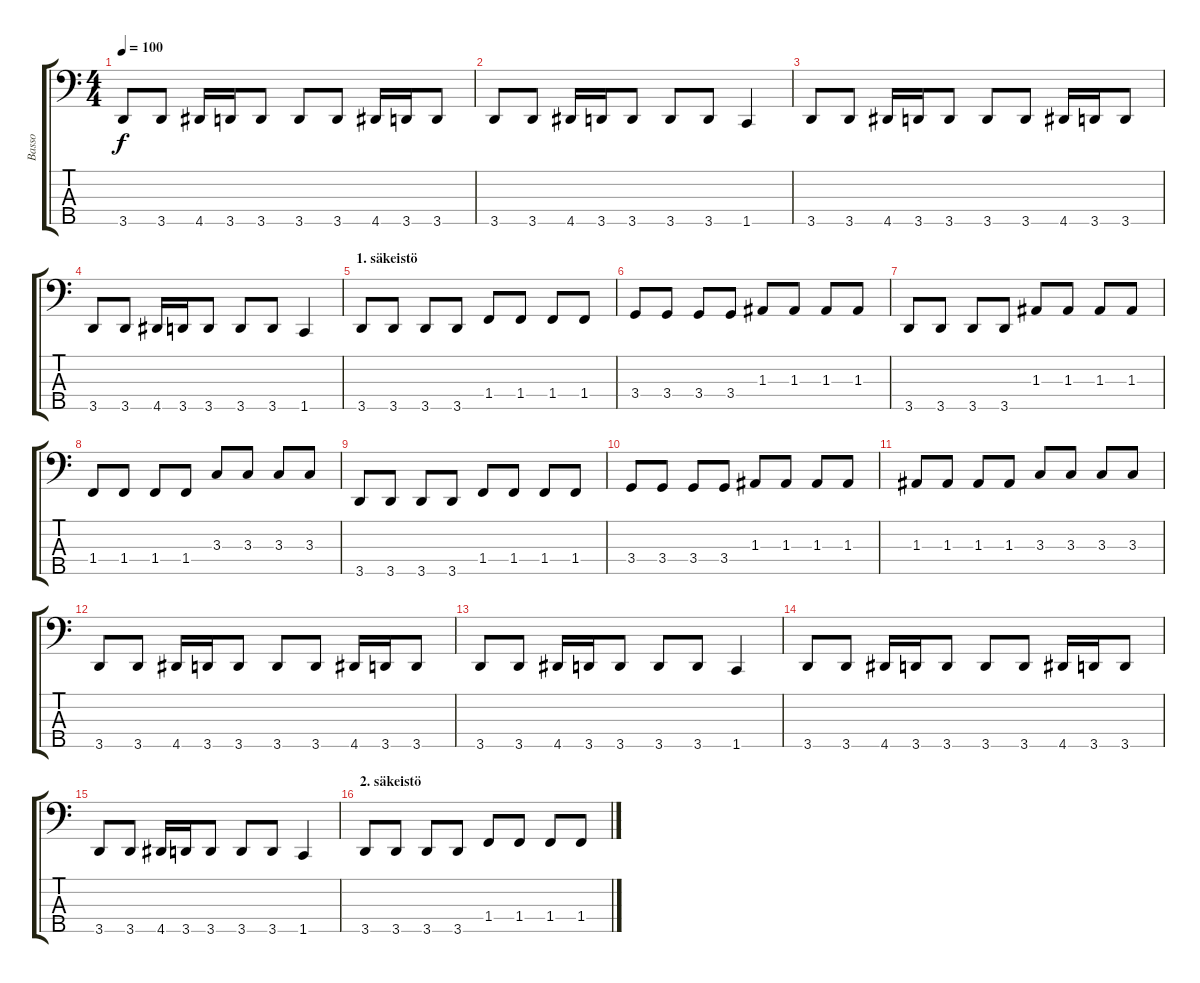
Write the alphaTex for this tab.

\track ("Basso" "Basso") {instrument electricbasspick}
\staff {score tabs}
\tuning (G2 D2 A1 E1 B0) {hide}
\ts (4 4)
\tempo 100
\clef f4
\ks c
3.5.8{dy f} 3.5.8 4.5.16 3.5.16 3.5.8 3.5.8 3.5.8 4.5.16 3.5.16 3.5.8 |
3.5.8 3.5.8 4.5.16 3.5.16 3.5.8 3.5.8 3.5.8 1.5.4 |
3.5.8 3.5.8 4.5.16 3.5.16 3.5.8 3.5.8 3.5.8 4.5.16 3.5.16 3.5.8 |
3.5.8 3.5.8 4.5.16 3.5.16 3.5.8 3.5.8 3.5.8 1.5.4 |
\section ("" "1. säkeistö")
3.5.8 3.5.8 3.5.8 3.5.8 1.4.8 1.4.8 1.4.8 1.4.8 |
3.4.8 3.4.8 3.4.8 3.4.8 1.3.8 1.3.8 1.3.8 1.3.8 |
3.5.8 3.5.8 3.5.8 3.5.8 1.3.8 1.3.8 1.3.8 1.3.8 |
1.4.8 1.4.8 1.4.8 1.4.8 3.3.8 3.3.8 3.3.8 3.3.8 |
3.5.8 3.5.8 3.5.8 3.5.8 1.4.8 1.4.8 1.4.8 1.4.8 |
3.4.8 3.4.8 3.4.8 3.4.8 1.3.8 1.3.8 1.3.8 1.3.8 |
1.3.8 1.3.8 1.3.8 1.3.8 3.3.8 3.3.8 3.3.8 3.3.8 |
3.5.8 3.5.8 4.5.16 3.5.16 3.5.8 3.5.8 3.5.8 4.5.16 3.5.16 3.5.8 |
3.5.8 3.5.8 4.5.16 3.5.16 3.5.8 3.5.8 3.5.8 1.5.4 |
3.5.8 3.5.8 4.5.16 3.5.16 3.5.8 3.5.8 3.5.8 4.5.16 3.5.16 3.5.8 |
3.5.8 3.5.8 4.5.16 3.5.16 3.5.8 3.5.8 3.5.8 1.5.4 |
\section ("" "2. säkeistö")
3.5.8 3.5.8 3.5.8 3.5.8 1.4.8 1.4.8 1.4.8 1.4.8
